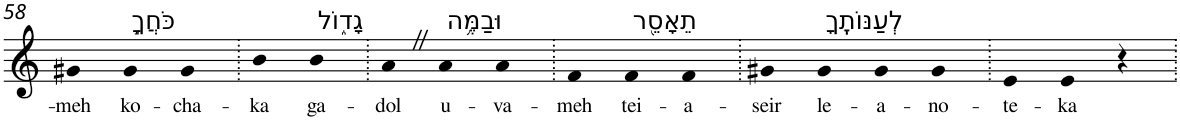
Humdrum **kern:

**kern	**text
*part1	*part1
*staff1	*staff1
*I"Piano	*
*I'Pno	*
!!LO:PB:g=z
*clefG2	*
*k[]	*
=58	=58
!	!LO:LY:b
4g#X	-meh
!LO:TX:a:t=כֹּחֲךָ֣	!
!	!LO:LY:b
4g#	ko-
!	!LO:LY:b
4g#	-cha-
=59.	=59.
!	!LO:LY:b
4b	-ka
!LO:TX:a:t=גָד֑וֹל	!
!	!LO:LY:b
4b	ga-
=60.	=60.
!	!LO:LY:b
4aZ	-dol
!LO:TX:a:t=וּבַמֶּ֥ה	!
!	!LO:LY:b
4a	u-
!	!LO:LY:b
4a	-va-
=61.	=61.
!	!LO:LY:b
4f	-meh
!LO:TX:a:t=תֵאָסֵ֖ר	!
!	!LO:LY:b
4f	tei-
!	!LO:LY:b
4f	-a-
=62.	=62.
!	!LO:LY:b
4g#X	-seir
!LO:TX:a:t=לְעַנּוֹתֶֽךָ	!
!	!LO:LY:b
4g#	le-
!	!LO:LY:b
4g#	-a-
!	!LO:LY:b
4g#	-no-
=63.	=63.
!	!LO:LY:b
4e	-te-
!	!LO:LY:b
4e	-ka
4r	.
=.	=.
*-	*-
